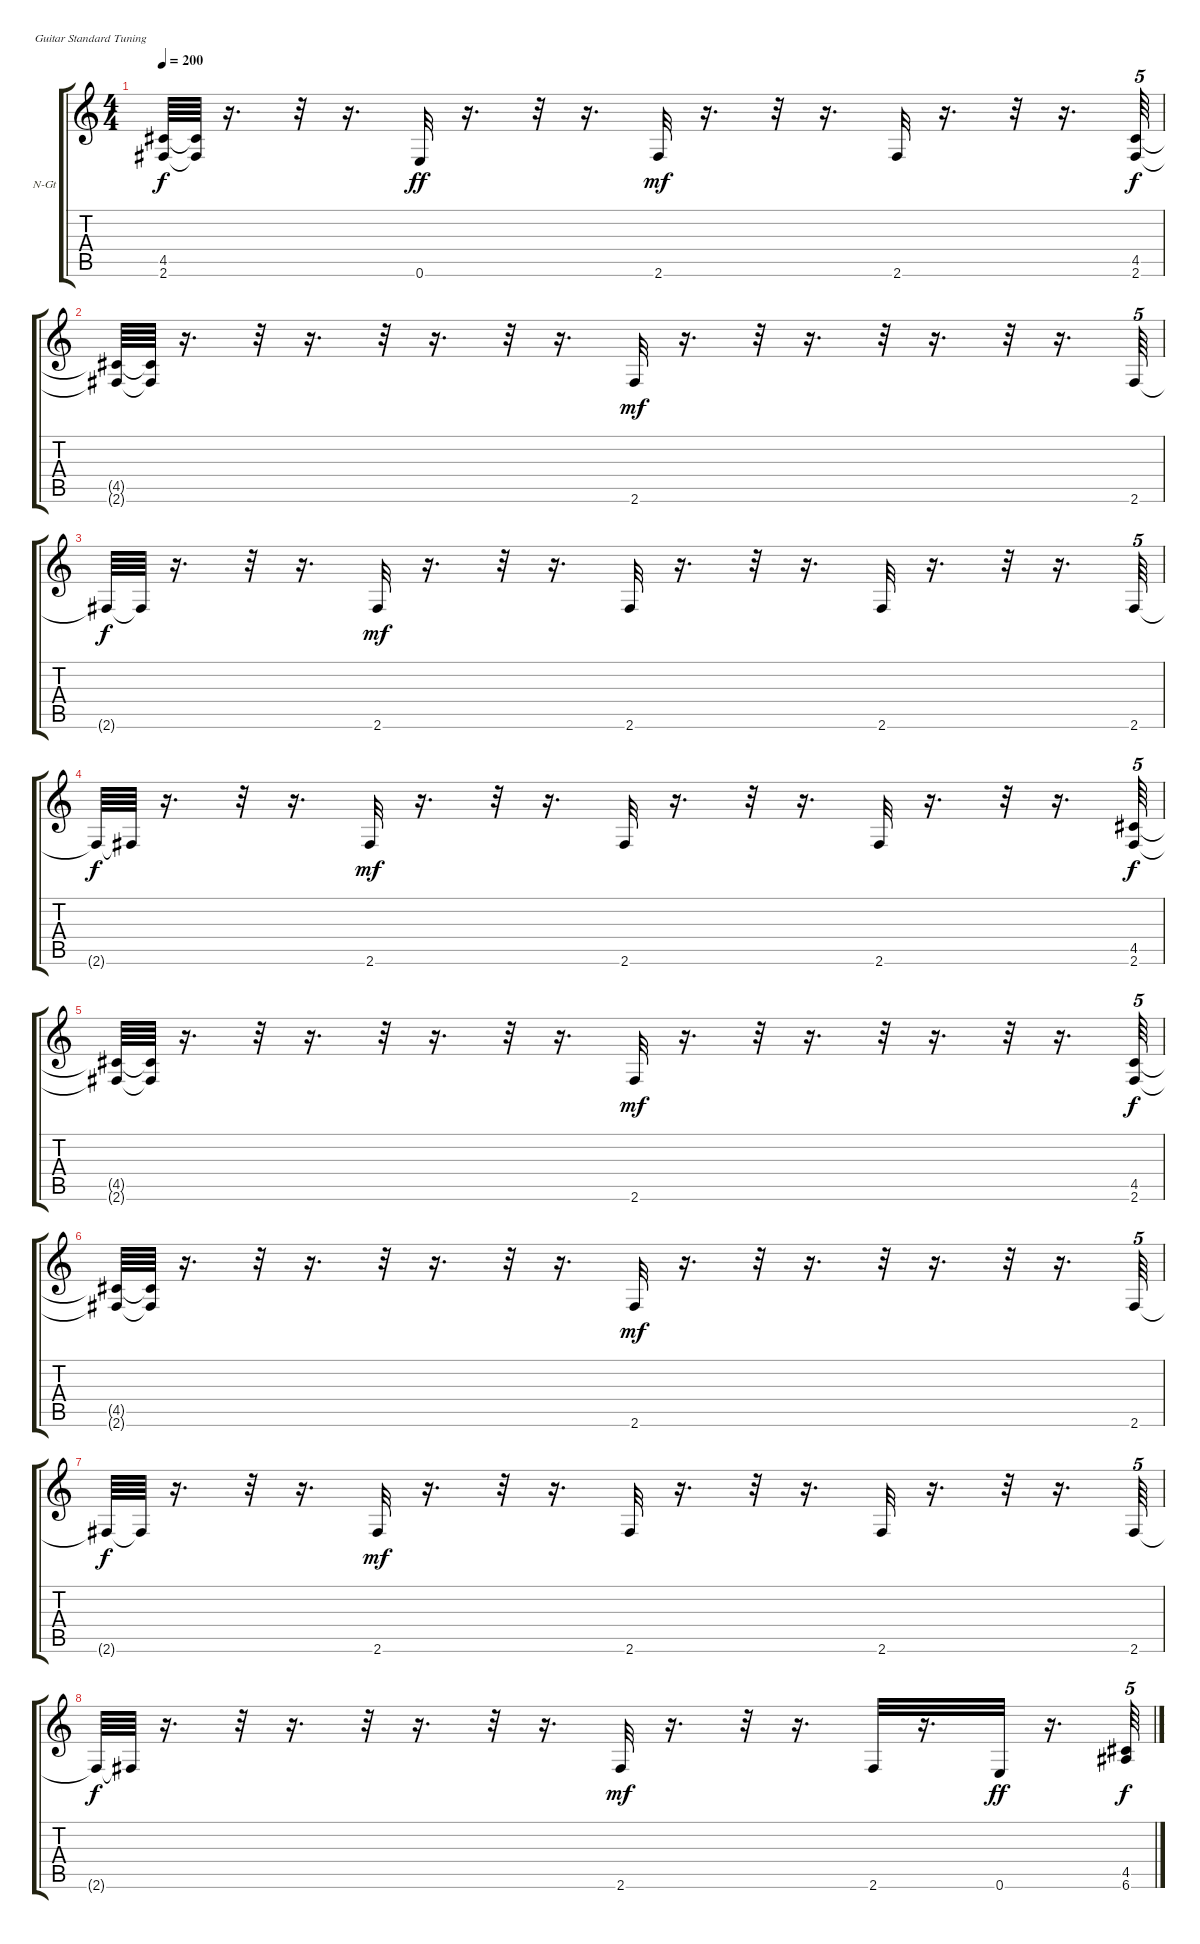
\bracketExtendMode groupsimilarinstruments
\firstSystemTrackNameOrientation horizontal
\otherSystemsTrackNameOrientation horizontal
\track ("Акустика" "N-Gt") {instrument acousticguitarnylon}
\staff {score tabs}
\tuning (E4 B3 G3 D3 A2 E2)
\ts (4 4)
\tempo 200
\clef g2
\ks c
(4.5{t} 2.6{t}).64{dy f} (4.5{t} 2.6{t}).64 r.16{d} r.32 r.16{d} 0.6.32{dy ff} r.16{d} r.32 r.16{d} 2.6.32{dy mf} r.16{d} r.32 r.16{d} 2.6.32 r.16{d} r.32 r.16{d} (4.5 2.6).64{tu (5 4) dy f} |
(4.5{t} 2.6{t}).64 (4.5{t} 2.6{t}).64 r.16{d} r.32 r.16{d} r.32 r.16{d} r.32 r.16{d} 2.6.32{dy mf} r.16{d} r.32 r.16{d} r.32 r.16{d} r.32 r.16{d} 2.6.64{tu (5 4)} |
2.6{t}.64{dy f} 2.6{t}.64 r.16{d} r.32 r.16{d} 2.6.32{dy mf} r.16{d} r.32 r.16{d} 2.6.32 r.16{d} r.32 r.16{d} 2.6.32 r.16{d} r.32 r.16{d} 2.6.64{tu (5 4)} |
2.6{t}.64{dy f} 2.6{t}.64 r.16{d} r.32 r.16{d} 2.6.32{dy mf} r.16{d} r.32 r.16{d} 2.6.32 r.16{d} r.32 r.16{d} 2.6.32 r.16{d} r.32 r.16{d} (4.5 2.6).64{tu (5 4) dy f} |
(4.5{t} 2.6{t}).64 (4.5{t} 2.6{t}).64 r.16{d} r.32 r.16{d} r.32 r.16{d} r.32 r.16{d} 2.6.32{dy mf} r.16{d} r.32 r.16{d} r.32 r.16{d} r.32 r.16{d} (4.5 2.6).64{tu (5 4) dy f} |
(4.5{t} 2.6{t}).64 (4.5{t} 2.6{t}).64 r.16{d} r.32 r.16{d} r.32 r.16{d} r.32 r.16{d} 2.6.32{dy mf} r.16{d} r.32 r.16{d} r.32 r.16{d} r.32 r.16{d} 2.6.64{tu (5 4)} |
2.6{t}.64{dy f} 2.6{t}.64 r.16{d} r.32 r.16{d} 2.6.32{dy mf} r.16{d} r.32 r.16{d} 2.6.32 r.16{d} r.32 r.16{d} 2.6.32 r.16{d} r.32 r.16{d} 2.6.64{tu (5 4)} |
2.6{t}.64{dy f} 2.6{t}.64 r.16{d} r.32 r.16{d} r.32 r.16{d} r.32 r.16{d} 2.6.32{dy mf} r.16{d} r.32 r.16{d} 2.6.32 r.16{d} 0.6.32{dy ff} r.16{d} (4.5 6.6).64{tu (5 4) dy f}
